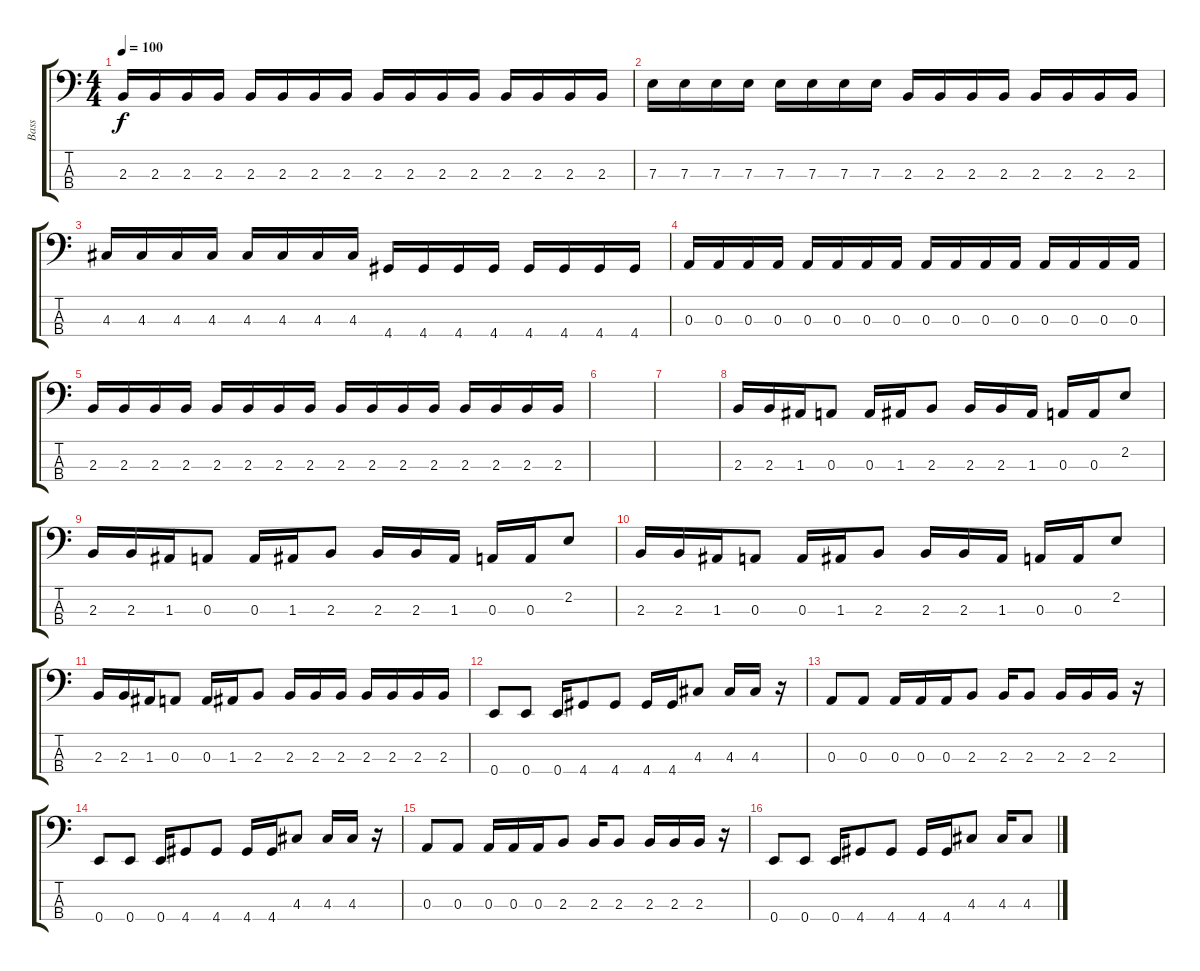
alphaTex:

\track ("Bass" "Bass") {instrument electricbasspick}
\staff {score tabs}
\tuning (G2 D2 A1 E1) {hide}
\ts (4 4)
\tempo 100
\clef f4
\ks c
2.3.16{dy f} 2.3.16 2.3.16 2.3.16 2.3.16 2.3.16 2.3.16 2.3.16 2.3.16 2.3.16 2.3.16 2.3.16 2.3.16 2.3.16 2.3.16 2.3.16 |
7.3.16 7.3.16 7.3.16 7.3.16 7.3.16 7.3.16 7.3.16 7.3.16 2.3.16 2.3.16 2.3.16 2.3.16 2.3.16 2.3.16 2.3.16 2.3.16 |
4.3.16 4.3.16 4.3.16 4.3.16 4.3.16 4.3.16 4.3.16 4.3.16 4.4.16 4.4.16 4.4.16 4.4.16 4.4.16 4.4.16 4.4.16 4.4.16 |
0.3.16 0.3.16 0.3.16 0.3.16 0.3.16 0.3.16 0.3.16 0.3.16 0.3.16 0.3.16 0.3.16 0.3.16 0.3.16 0.3.16 0.3.16 0.3.16 |
2.3.16 2.3.16 2.3.16 2.3.16 2.3.16 2.3.16 2.3.16 2.3.16 2.3.16 2.3.16 2.3.16 2.3.16 2.3.16 2.3.16 2.3.16 2.3.16 |
|
|
2.3.16 2.3.16 1.3.16 0.3.8 0.3.16 1.3.16 2.3.8 2.3.16 2.3.16 1.3.16 0.3.16 0.3.16 2.2.8 |
2.3.16 2.3.16 1.3.16 0.3.8 0.3.16 1.3.16 2.3.8 2.3.16 2.3.16 1.3.16 0.3.16 0.3.16 2.2.8 |
2.3.16 2.3.16 1.3.16 0.3.8 0.3.16 1.3.16 2.3.8 2.3.16 2.3.16 1.3.16 0.3.16 0.3.16 2.2.8 |
2.3.16 2.3.16 1.3.16 0.3.8 0.3.16 1.3.16 2.3.8 2.3.16 2.3.16 2.3.16 2.3.16 2.3.16 2.3.16 2.3.16 |
0.4.8 0.4.8 0.4.16 4.4.8 4.4.8 4.4.16 4.4.16 4.3.8 4.3.16 4.3.16 r.16 |
0.3.8 0.3.8 0.3.16 0.3.16 0.3.16 2.3.8 2.3.16 2.3.8 2.3.16 2.3.16 2.3.16 r.16 |
0.4.8 0.4.8 0.4.16 4.4.8 4.4.8 4.4.16 4.4.16 4.3.8 4.3.16 4.3.16 r.16 |
0.3.8 0.3.8 0.3.16 0.3.16 0.3.16 2.3.8 2.3.16 2.3.8 2.3.16 2.3.16 2.3.16 r.16 |
0.4.8 0.4.8 0.4.16 4.4.8 4.4.8 4.4.16 4.4.16 4.3.8 4.3.16 4.3.8
